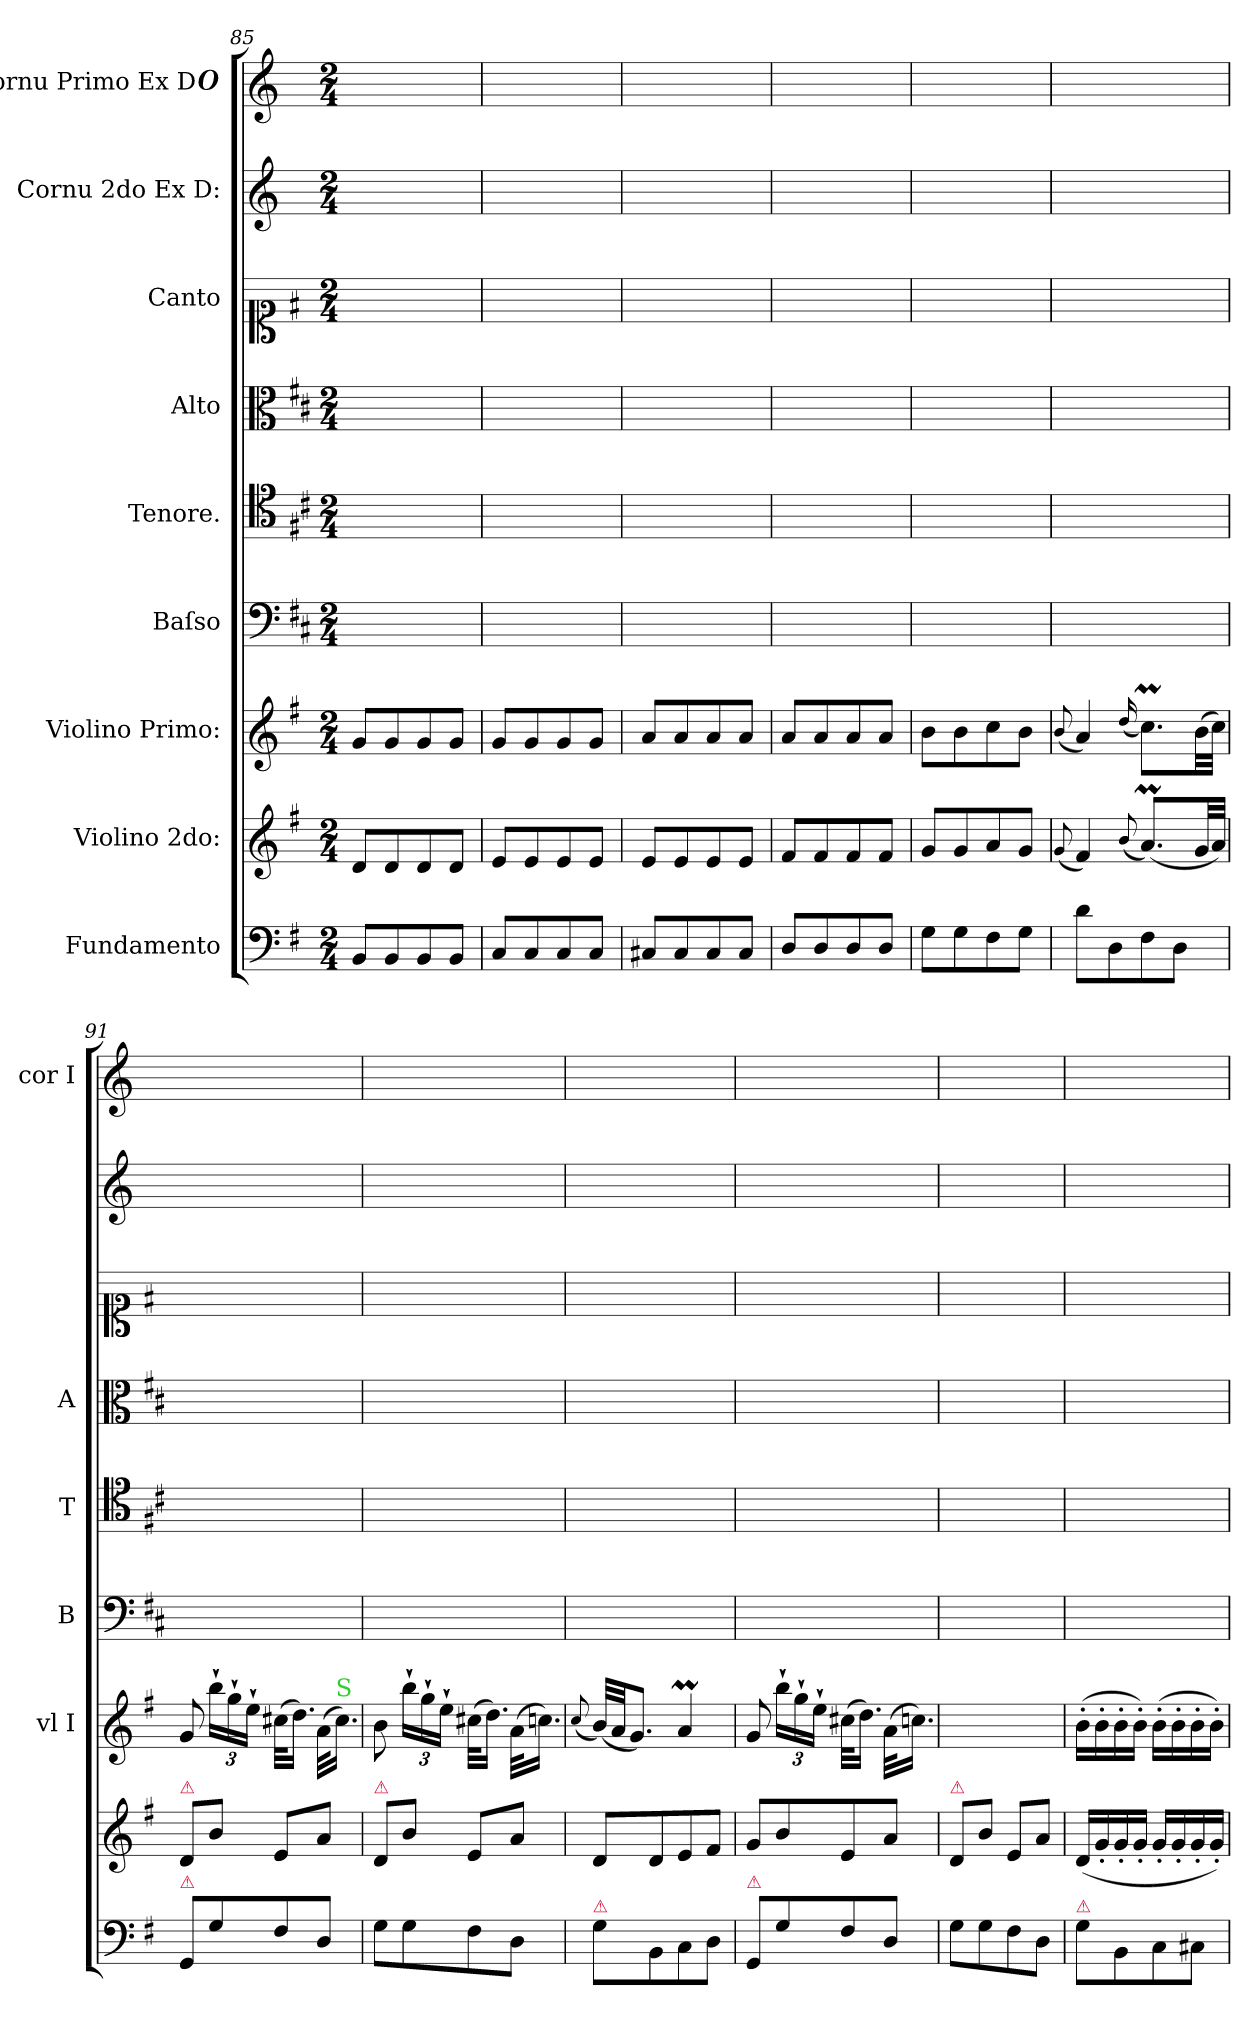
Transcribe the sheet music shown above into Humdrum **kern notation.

**kern	**dynam	**kern	**kern	**kern	**kern	**kern	**kern	**kern	**kern
*part9	*part9	*part8	*part7	*part6	*part5	*part4	*part3	*part2	*part1
*staff9	*staff9	*staff8	*staff7	*staff6	*staff5	*staff4	*staff3	*staff2	*staff1
*I"Fundamento	*	*I"Violino 2do:	*I"Violino Primo:	*I"Baſso	*I"Tenore.	*I"Alto	*I"Canto	*I"Cornu 2do Ex D:	*I"Cornu Primo Ex D#
*	*	*	*I'vl I	*I'B	*I'T	*I'A	*	*	*I'cor I
*clefF4	*	*clefG2	*clefG2	*clefF4	*clefC4	*clefC3	*clefC1	*clefG2	*clefG2
*	*	*	*	*	*	*	*	*ITrd6c10	*ITrd6c10
*k[f#]	*	*k[f#]	*k[f#]	*k[f#c#]	*k[f#c#]	*k[f#c#]	*k[f#]	*k[f#c#]	*k[f#c#]
*M2/4	*	*M2/4	*M2/4	*M2/4	*M2/4	*M2/4	*M2/4	*M2/4	*M2/4
=85	=85	=85	=85	=85	=85	=85	=85	=85	=85
8BB/L	.	8d/L	8g/L	2ryy	2ryy	2ryy	2ryy	2ryy	2ryy
8BB/	.	8d/	8g/	.	.	.	.	.	.
8BB/	.	8d/	8g/	.	.	.	.	.	.
8BB/J	.	8d/J	8g/J	.	.	.	.	.	.
=86	=86	=86	=86	=86	=86	=86	=86	=86	=86
8C/L	.	8e/L	8g/L	2ryy	2ryy	2ryy	2ryy	2ryy	2ryy
8C/	.	8e/	8g/	.	.	.	.	.	.
8C/	.	8e/	8g/	.	.	.	.	.	.
8C/J	.	8e/J	8g/J	.	.	.	.	.	.
=87	=87	=87	=87	=87	=87	=87	=87	=87	=87
8C#X/L	.	8e/L	8a/L	2ryy	2ryy	2ryy	2ryy	2ryy	2ryy
8C#/	.	8e/	8a/	.	.	.	.	.	.
8C#/	.	8e/	8a/	.	.	.	.	.	.
8C#/J	.	8e/J	8a/J	.	.	.	.	.	.
=88	=88	=88	=88	=88	=88	=88	=88	=88	=88
8D/L	.	8f#/L	8a/L	2ryy	2ryy	2ryy	2ryy	2ryy	2ryy
8D/	.	8f#/	8a/	.	.	.	.	.	.
8D/	.	8f#/	8a/	.	.	.	.	.	.
8D/J	.	8f#/J	8a/J	.	.	.	.	.	.
=89	=89	=89	=89	=89	=89	=89	=89	=89	=89
8G\L	.	8g/L	8b\L	2ryy	2ryy	2ryy	2ryy	2ryy	2ryy
8G\	.	8g/	8b\	.	.	.	.	.	.
8F#\	.	8a/	8cc\	.	.	.	.	.	.
8G\J	.	8g/J	8b\J	.	.	.	.	.	.
=90	=90	=90	=90	=90	=90	=90	=90	=90	=90
.	.	(8qqg/	(8qqb/	.	.	.	.	.	.
8d\L	.	4f#/)	4a/)	2ryy	2ryy	2ryy	2ryy	2ryy	2ryy
8D\	.	.	.	.	.	.	.	.	.
.	.	(8qqb/	(16qqdd/	.	.	.	.	.	.
8F#\	.	(8.aM/L)	8.ccM\L)	.	.	.	.	.	.
8D\J	.	.	.	.	.	.	.	.	.
.	.	32g/LL	(32b\LL	.	.	.	.	.	.
.	.	32a/JJJ)	32cc\JJJ)	.	.	.	.	.	.
=91	=91	=91	=91	=91	=91	=91	=91	=91	=91
!	!	!LO:TX:a:color=crimson:t=⚠	!	!	!	!	!	!	!
!LO:TX:a:color=crimson:t=⚠	!	!	!	!	!	!	!	!	!
8GG/L	.	8d/L	8g/	2ryy	2ryy	2ryy	2ryy	2ryy	2ryy
8G/	.	8b/J	24bb`\LL	.	.	.	.	.	.
.	.	.	24gg`\	.	.	.	.	.	.
.	.	.	24ee`\JJ	.	.	.	.	.	.
8F#/	.	8e/L	(32cc#X\KLL	.	.	.	.	.	.
.	.	.	16.dd\JJ)	.	.	.	.	.	.
8D/J	.	8a/J	(32a\KLL	.	.	.	.	.	.
!	!	!	!LO:TX:a:color=limegreen:t=S	!	!	!	!	!	!
.	.	.	16.cc#\JJ)	.	.	.	.	.	.
=92	=92	=92	=92	=92	=92	=92	=92	=92	=92
!	!	!LO:TX:a:color=crimson:t=⚠	!	!	!	!	!	!	!
8G\L	.	8d/L	8b\	2ryy	2ryy	2ryy	2ryy	2ryy	2ryy
8G\	.	8b/J	24bb`\LL	.	.	.	.	.	.
.	.	.	24gg`\	.	.	.	.	.	.
.	.	.	24ee`\JJ	.	.	.	.	.	.
8F#\	.	8e/L	(32cc#X\KLL	.	.	.	.	.	.
.	.	.	16.dd\JJ)	.	.	.	.	.	.
8D\J	.	8a/J	(32a\KLL	.	.	.	.	.	.
.	.	.	16.ccn\JJ)	.	.	.	.	.	.
=93	=93	=93	=93	=93	=93	=93	=93	=93	=93
.	.	.	(8qqcc/	.	.	.	.	.	.
!LO:TX:a:color=crimson:t=⚠	!	!	!	!	!	!	!	!	!
8G\L	.	8d/L	(32b/LLL)	2ryy	2ryy	2ryy	2ryy	2ryy	2ryy
.	.	.	32a/JJ	.	.	.	.	.	.
.	.	.	8.g/J)	.	.	.	.	.	.
8BB\	.	8d/	.	.	.	.	.	.	.
8C\	.	8e/	4aM/	.	.	.	.	.	.
8D\J	.	8f#/J	.	.	.	.	.	.	.
=94	=94	=94	=94	=94	=94	=94	=94	=94	=94
!LO:TX:a:color=crimson:t=⚠	!	!	!	!	!	!	!	!	!
8GG/L	.	8g/L	8g/	2ryy	2ryy	2ryy	2ryy	2ryy	2ryy
8G/	.	8b/	24bb`\LL	.	.	.	.	.	.
.	.	.	24gg`\	.	.	.	.	.	.
.	.	.	24ee`\JJ	.	.	.	.	.	.
8F#/	.	8e/	(32cc#X\KLL	.	.	.	.	.	.
.	.	.	16.dd\JJ)	.	.	.	.	.	.
8D/J	.	8a/J	(32a\KLL	.	.	.	.	.	.
.	.	.	16.ccn\JJ)	.	.	.	.	.	.
=95	=95	=95	=95	=95	=95	=95	=95	=95	=95
!	!	!LO:TX:a:color=crimson:t=⚠	!	!	!	!	!	!	!
8G\L	.	8d/L	2ryy	2ryy	2ryy	2ryy	2ryy	2ryy	2ryy
8G\	.	8b/J	.	.	.	.	.	.	.
8F#\	.	8e/L	.	.	.	.	.	.	.
8D\J	.	8a/J	.	.	.	.	.	.	.
=96	=96	=96	=96	=96	=96	=96	=96	=96	=96
!LO:TX:a:color=crimson:t=⚠	!	!	!	!	!	!	!	!	!
!	!LO:DY:a	!	!	!	!	!	!	!	!
8G\L	for	(16d/LL	(16b'\LL	2ryy	2ryy	2ryy	2ryy	2ryy	2ryy
.	.	16g'/	16b'\	.	.	.	.	.	.
8BB\	.	16g'/	16b'\	.	.	.	.	.	.
.	.	16g'/JJ	16b'\JJ)	.	.	.	.	.	.
8C\	.	16g'/LL	(16b'\LL	.	.	.	.	.	.
.	.	16g'/	16b'\	.	.	.	.	.	.
8C#X\J	.	16g'/	16b'\	.	.	.	.	.	.
.	.	16g'/JJ)	16b'\JJ)	.	.	.	.	.	.
=	=	=	=	=	=	=	=	=	=
*-	*-	*-	*-	*-	*-	*-	*-	*-	*-
